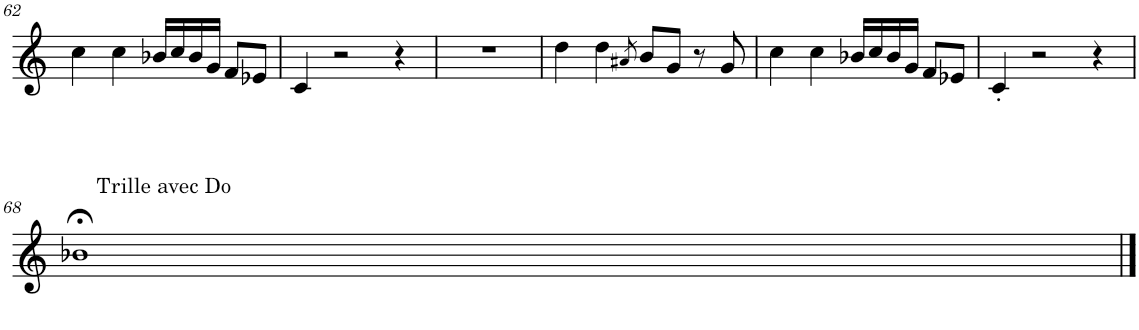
**kern
*part1
*staff1
*I"Piano
*I'Pno.
!!LO:PB:g=z
*clefG2
*k[]
*M4/4
=62
4cc\
4cc\
16b-X/LL
16cc/
16b-/
16g/JJ
8f/L
8e-X/J
=63
4c/
2r
4r
=64
1r
=65
4dd\
4dd\
8qa#X/
8b/L
8g/J
8r
8g/
=66
4cc\
4cc\
16b-X/LL
16cc/
16b-/
16g/JJ
8f/L
8e-X/J
=67
4c'/
2r
4r
!!LO:LB:g=z
=68
!LO:TX:a:t=Trille avec Do
1b-X;<
==
*-
